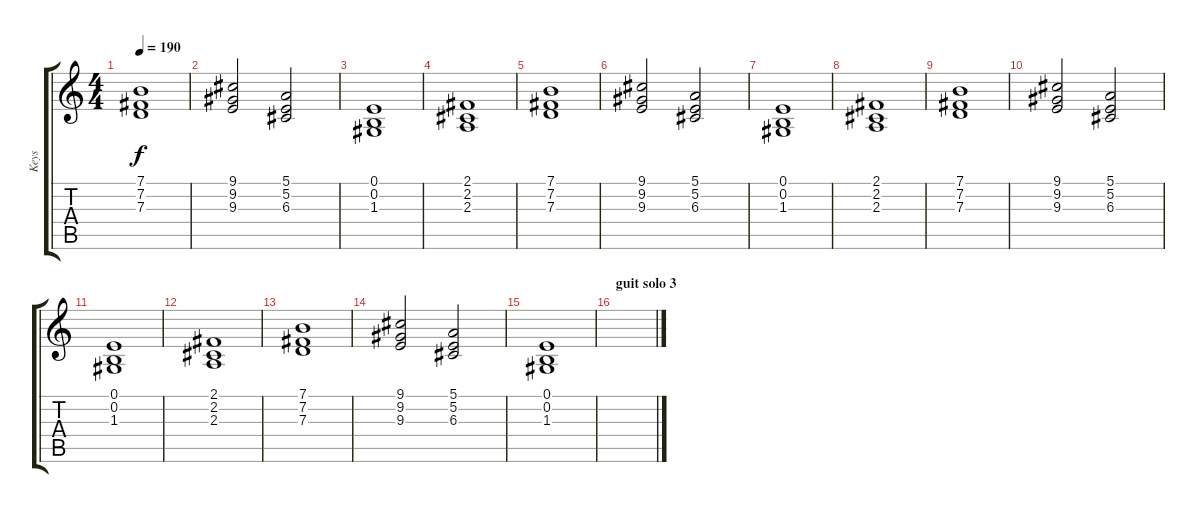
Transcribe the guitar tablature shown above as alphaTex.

\track ("Keys" "Keys") {instrument glockenspiel}
\staff {score tabs}
\tuning (E4 B3 G3 D3 A2 E2) {hide}
\ts (4 4)
\tempo 190
\clef g2
\ks c
(7.1 7.2 7.3).1{dy f} |
(9.1 9.2 9.3).2 (5.1 5.2 6.3).2 |
(0.1 0.2 1.3).1 |
(2.1 2.2 2.3).1{volume 10 instrument synthstrings1} |
(7.1 7.2 7.3).1 |
(9.1 9.2 9.3).2 (5.1 5.2 6.3).2 |
(0.1 0.2 1.3).1 |
(2.1 2.2 2.3).1{volume 10 instrument synthstrings1} |
(7.1 7.2 7.3).1 |
(9.1 9.2 9.3).2 (5.1 5.2 6.3).2 |
(0.1 0.2 1.3).1 |
(2.1 2.2 2.3).1{volume 10 instrument synthstrings1} |
(7.1 7.2 7.3).1 |
(9.1 9.2 9.3).2 (5.1 5.2 6.3).2 |
(0.1 0.2 1.3).1 |
\section ("" "guit solo 3")
